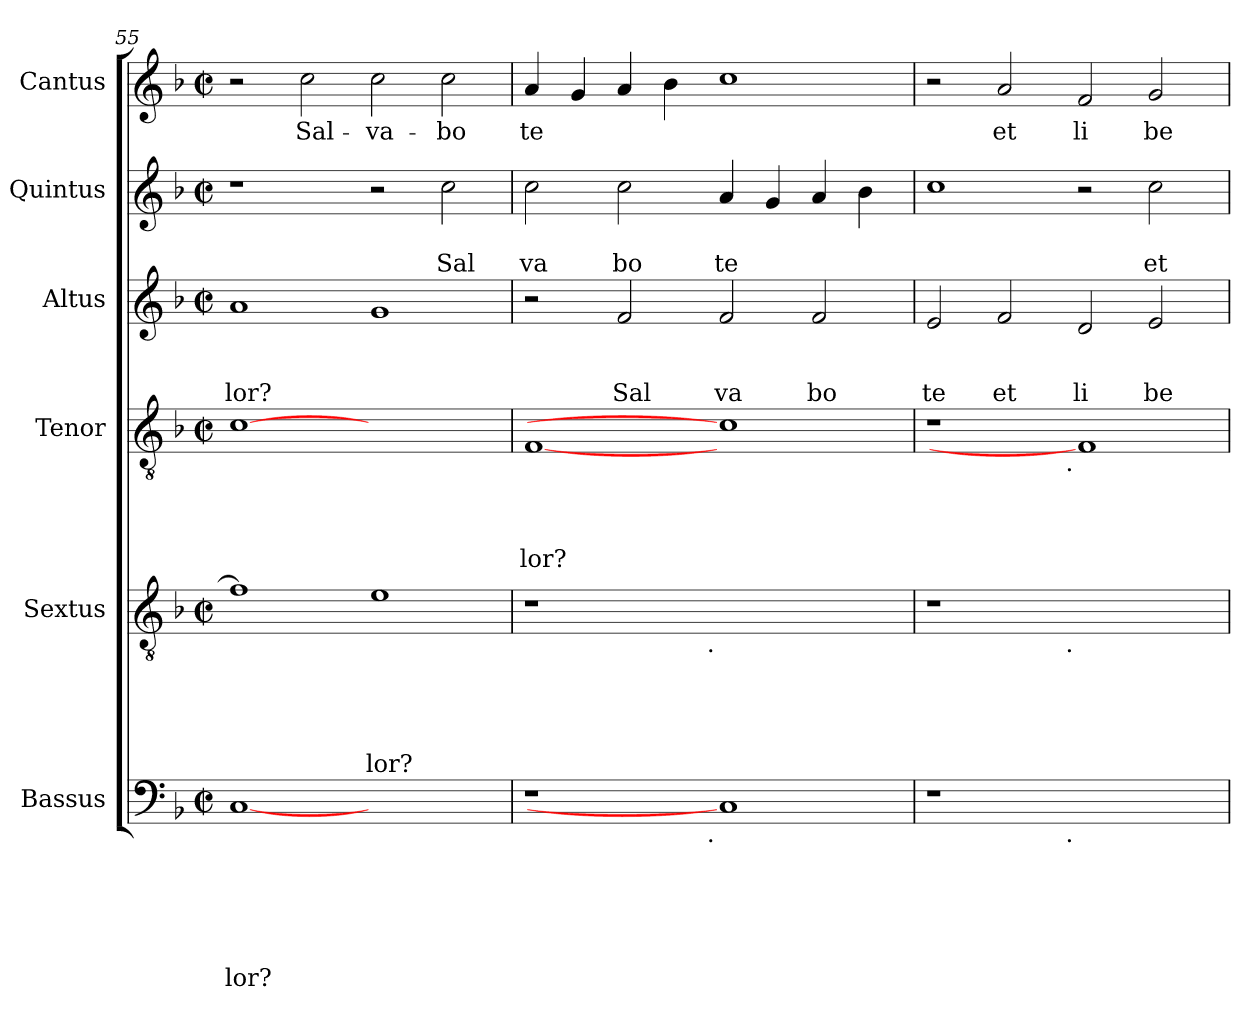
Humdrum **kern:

**kern	**text	**text	**text	**text	**text	**text	**kern	**text	**text	**text	**text	**text	**kern	**text	**text	**text	**text	**kern	**text	**text	**text	**kern	**text	**text	**kern	**text
*part6	*part6	*part6	*part6	*part6	*part6	*part6	*part5	*part5	*part5	*part5	*part5	*part5	*part4	*part4	*part4	*part4	*part4	*part3	*part3	*part3	*part3	*part2	*part2	*part2	*part1	*part1
*staff6	*staff6	*staff6	*staff6	*staff6	*staff6	*staff6	*staff5	*staff5	*staff5	*staff5	*staff5	*staff5	*staff4	*staff4	*staff4	*staff4	*staff4	*staff3	*staff3	*staff3	*staff3	*staff2	*staff2	*staff2	*staff1	*staff1
*I"Bassus	*	*	*	*	*	*	*I"Sextus	*	*	*	*	*	*I"Tenor	*	*	*	*	*I"Altus	*	*	*	*I"Quintus	*	*	*I"Cantus	*
*clefF4	*	*	*	*	*	*	*clefGv2	*	*	*	*	*	*clefGv2	*	*	*	*	*clefG2	*	*	*	*clefG2	*	*	*clefG2	*
*k[b-]	*	*	*	*	*	*	*k[b-]	*	*	*	*	*	*k[b-]	*	*	*	*	*k[b-]	*	*	*	*k[b-]	*	*	*k[b-]	*
*F:	*	*	*	*	*	*	*F:	*	*	*	*	*	*F:	*	*	*	*	*F:	*	*	*	*F:	*	*	*F:	*
*M2/2	*	*	*	*	*	*	*M2/2	*	*	*	*	*	*M2/2	*	*	*	*	*M2/2	*	*	*	*M2/2	*	*	*M2/2	*
*met(c|)	*	*	*	*	*	*	*met(c|)	*	*	*	*	*	*met(c|)	*	*	*	*	*met(c|)	*	*	*	*met(c|)	*	*	*met(c|)	*
=55	=55	=55	=55	=55	=55	=55	=55	=55	=55	=55	=55	=55	=55	=55	=55	=55	=55	=55	=55	=55	=55	=55	=55	=55	=55	=55
!	!	!	!	!	!	!LO:LY:b	!	!	!	!	!	!	!	!	!	!	!	!	!	!	!LO:LY:b	!	!	!	!	!
[1C	.	.	.	.	.	lor?	1f]	.	.	.	.	.	[1c	.	.	.	.	1a	.	.	lor?	1r	.	.	2r	.
!	!	!	!	!	!	!	!	!	!	!	!	!	!	!	!	!	!	!	!	!	!	!	!	!	!	!LO:LY:b
.	.	.	.	.	.	.	.	.	.	.	.	.	.	.	.	.	.	.	.	.	.	.	.	.	2cc\	Sal-
!	!	!	!	!	!	!	!	!	!	!	!	!LO:LY:b	!	!	!	!	!	!	!	!	!	!	!	!	!	!LO:LY:b
1ryy	.	.	.	.	.	.	1e	.	.	.	.	-lor?	1ryy	.	.	.	.	1g	.	.	.	2r	.	.	2cc\	-va-
!	!	!	!	!	!	!	!	!	!	!	!	!	!	!	!	!	!	!	!	!	!	!	!	!LO:LY:b	!	!LO:LY:b
.	.	.	.	.	.	.	.	.	.	.	.	.	.	.	.	.	.	.	.	.	.	2cc\	.	Sal	2cc\	-bo
!!LO:LB:g=z
=56	=56	=56	=56	=56	=56	=56	=56	=56	=56	=56	=56	=56	=56	=56	=56	=56	=56	=56	=56	=56	=56	=56	=56	=56	=56	=56
!	!	!	!	!	!	!	!	!	!	!	!	!	!	!	!	!	!LO:LY:b	!	!	!	!	!	!	!LO:LY:b	!	!LO:LY:b
*^	*	*	*	*	*	*	*^	*	*	*	*	*	*	*	*	*	*	*	*	*	*	*	*	*	*	*
1r	2ryy	.	.	.	.	.	.	1r	2ryy	.	.	.	.	.	[1F	.	.	.	-lor?	2r	.	.	.	2cc\	.	va	4a/	te
.	.	.	.	.	.	.	.	.	.	.	.	.	.	.	.	.	.	.	.	.	.	.	.	.	.	.	4g/	.
!	!	!	!	!	!	!	!	!	!	!	!	!	!	!	!	!	!	!	!	!	!	!	!LO:LY:b	!	!	!LO:LY:b	!	!
.	4...ryy	.	.	.	.	.	.	.	4...ryy	.	.	.	.	.	.	.	.	.	.	2f/	.	.	Sal	2cc\	.	bo	4a/	.
.	.	.	.	.	.	.	.	.	.	.	.	.	.	.	.	.	.	.	.	.	.	.	.	.	.	.	4b-\	.
!	!	!	!	!	!	!	!	!	!LO:TX:b:t=.	!	!	!	!	!	!	!	!	!	!	!	!	!	!	!	!	!	!	!
!	!LO:TX:b:t=.	!	!	!	!	!	!	!	!	!	!	!	!	!	!	!	!	!	!	!	!	!	!	!	!	!	!	!
.	1ryy	.	.	.	.	.	.	.	1ryy	.	.	.	.	.	.	.	.	.	.	.	.	.	.	.	.	.	.	.
!	!	!	!	!	!	!	!	!	!	!	!	!	!	!	!	!	!	!	!	!	!	!	!LO:LY:b	!	!	!LO:LY:b	!	!
1C]	.	.	.	.	.	.	.	1ryy	.	.	.	.	.	.	1c]	.	.	.	.	2f/	.	.	va	4a/	.	te	1cc	.
.	.	.	.	.	.	.	.	.	.	.	.	.	.	.	.	.	.	.	.	.	.	.	.	4g/	.	.	.	.
!	!	!	!	!	!	!	!	!	!	!	!	!	!	!	!	!	!	!	!	!	!	!	!LO:LY:b	!	!	!	!	!
.	.	.	.	.	.	.	.	.	.	.	.	.	.	.	.	.	.	.	.	2f/	.	.	bo	4a/	.	.	.	.
.	.	.	.	.	.	.	.	.	.	.	.	.	.	.	.	.	.	.	.	.	.	.	.	4b-\	.	.	.	.
.	32ryy	.	.	.	.	.	.	.	32ryy	.	.	.	.	.	.	.	.	.	.	.	.	.	.	.	.	.	.	.
=57	=57	=57	=57	=57	=57	=57	=57	=57	=57	=57	=57	=57	=57	=57	=57	=57	=57	=57	=57	=57	=57	=57	=57	=57	=57	=57	=57	=57
!	!	!	!	!	!	!	!	!	!	!	!	!	!	!	!	!	!	!	!	!	!	!	!LO:LY:b	!	!	!	!	!
*	*	*	*	*	*	*	*	*	*	*	*	*	*	*	*^	*	*	*	*	*	*	*	*	*	*	*	*	*
1r	2ryy	.	.	.	.	.	.	1r	2ryy	.	.	.	.	.	1r	2ryy	.	.	.	.	2e/	.	.	te	1cc	.	.	2r	.
!	!	!	!	!	!	!	!	!	!	!	!	!	!	!	!	!	!	!	!	!	!	!	!	!LO:LY:b	!	!	!	!	!LO:LY:b
.	4...ryy	.	.	.	.	.	.	.	4...ryy	.	.	.	.	.	.	4...ryy	.	.	.	.	2f/	.	.	et	.	.	.	2a/	et
!	!	!	!	!	!	!	!	!	!	!	!	!	!	!	!	!LO:TX:b:t=.	!	!	!	!	!	!	!	!	!	!	!	!	!
!	!	!	!	!	!	!	!	!	!LO:TX:b:t=.	!	!	!	!	!	!	!	!	!	!	!	!	!	!	!	!	!	!	!	!
!	!LO:TX:b:t=.	!	!	!	!	!	!	!	!	!	!	!	!	!	!	!	!	!	!	!	!	!	!	!	!	!	!	!	!
.	1ryy	.	.	.	.	.	.	.	1ryy	.	.	.	.	.	.	1ryy	.	.	.	.	.	.	.	.	.	.	.	.	.
!	!	!	!	!	!	!	!	!	!	!	!	!	!	!	!	!	!	!	!	!	!	!	!	!LO:LY:b	!	!	!	!	!LO:LY:b
1ryy	.	.	.	.	.	.	.	1ryy	.	.	.	.	.	.	1F]	.	.	.	.	.	2d/	.	.	li	2r	.	.	2f/	li
!	!	!	!	!	!	!	!	!	!	!	!	!	!	!	!	!	!	!	!	!	!	!	!	!LO:LY:b	!	!	!LO:LY:b	!	!LO:LY:b
.	.	.	.	.	.	.	.	.	.	.	.	.	.	.	.	.	.	.	.	.	2e/	.	.	be	2cc\	.	et	2g/	be
.	32ryy	.	.	.	.	.	.	.	32ryy	.	.	.	.	.	.	32ryy	.	.	.	.	.	.	.	.	.	.	.	.	.
*v	*v	*	*	*	*	*	*	*	*	*	*	*	*	*	*v	*v	*	*	*	*	*	*	*	*	*	*	*	*	*
*	*	*	*	*	*	*	*v	*v	*	*	*	*	*	*	*	*	*	*	*	*	*	*	*	*	*	*	*
=	=	=	=	=	=	=	=	=	=	=	=	=	=	=	=	=	=	=	=	=	=	=	=	=	=	=
*-	*-	*-	*-	*-	*-	*-	*-	*-	*-	*-	*-	*-	*-	*-	*-	*-	*-	*-	*-	*-	*-	*-	*-	*-	*-	*-
